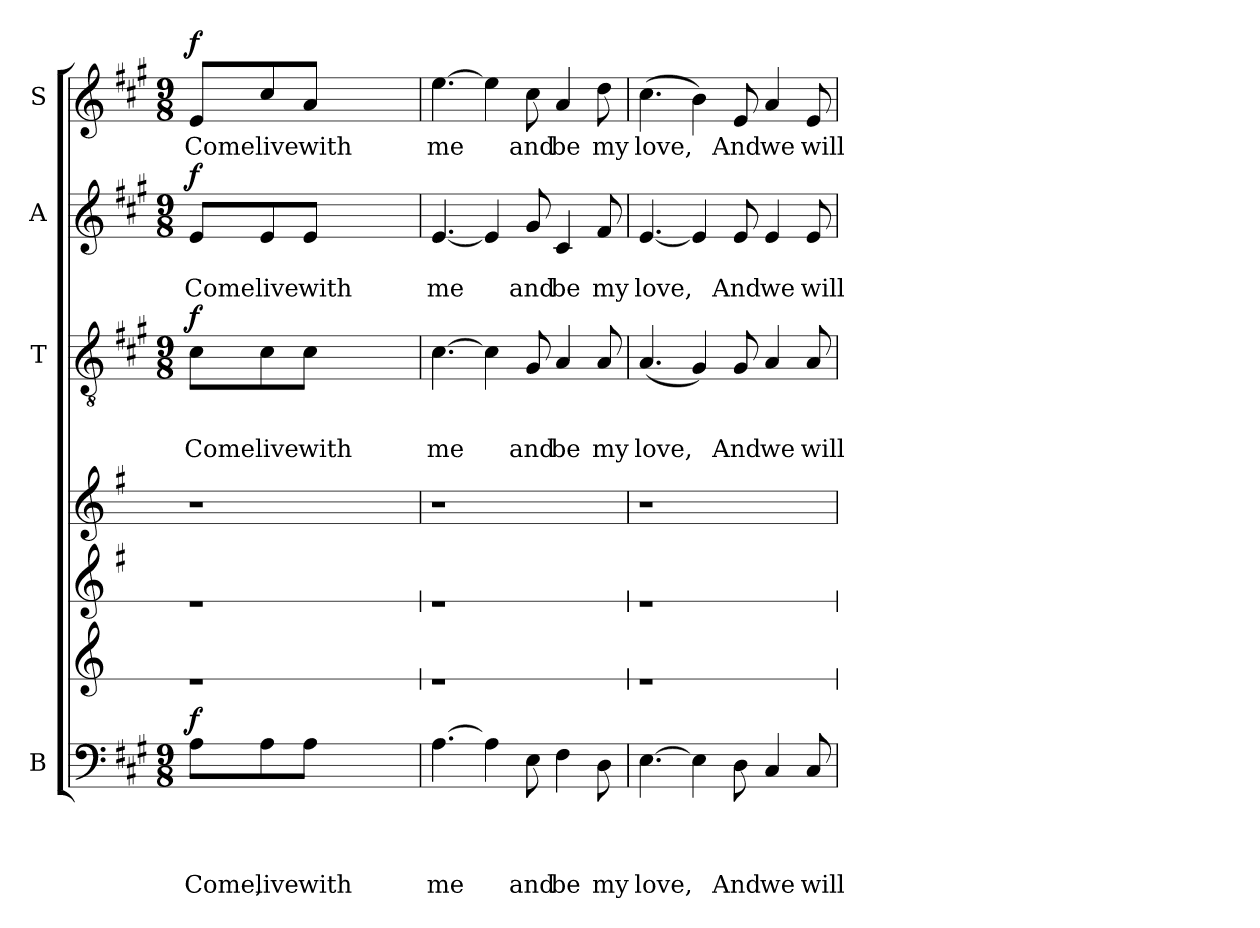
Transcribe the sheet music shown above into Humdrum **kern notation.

**kern	**text	**text	**text	**text	**dynam	**kern	**kern	**kern	**kern	**text	**text	**text	**dynam	**kern	**text	**text	**dynam	**kern	**text	**dynam
*part7	*part7	*part7	*part7	*part7	*part7	*part6	*part5	*part4	*part3	*part3	*part3	*part3	*part3	*part2	*part2	*part2	*part2	*part1	*part1	*part1
*staff7	*staff7	*staff7	*staff7	*staff7	*staff7	*staff6	*staff5	*staff4	*staff3	*staff3	*staff3	*staff3	*staff3	*staff2	*staff2	*staff2	*staff2	*staff1	*staff1	*staff1
*I"B	*	*	*	*	*	*	*	*	*I"T	*	*	*	*	*I"A	*	*	*	*I"S	*	*
*	*	*	*	*	*	*stria1	*stria1	*stria4	*	*	*	*	*	*	*	*	*	*	*	*
*clefF4	*	*	*	*	*	*clefG2	*clefG2	*clefG2	*clefGv2	*	*	*	*	*clefG2	*	*	*	*clefG2	*	*
*ITrd-2c-3	*	*	*	*	*	*	*ITrd-3c-5	*ITrd-3c-5	*ITrd-2c-3	*	*	*	*	*ITrd-2c-3	*	*	*	*ITrd-2c-3	*	*
*k[]	*	*	*	*	*	*k[]	*k[]	*k[]	*k[]	*	*	*	*	*k[]	*	*	*	*k[]	*	*
*C:	*	*	*	*	*	*C:	*C:	*C:	*C:	*	*	*	*	*C:	*	*	*	*C:	*	*
*M9/8	*	*	*	*	*	*	*	*	*M9/8	*	*	*	*	*M9/8	*	*	*	*M9/8	*	*
=1	=1	=1	=1	=1	=1	=1	=1	=1	=1	=1	=1	=1	=1	=1	=1	=1	=1	=1	=1	=1
!	!	!	!	!LO:LY:b	!LO:DY:a	!	!	!	!	!	!	!LO:LY:b	!LO:DY:a	!	!	!LO:LY:b	!LO:DY:a	!	!LO:LY:b	!LO:DY:a
8c\L	.	.	.	Come,	f	1r	1r	1r	8e\L	.	.	Come	f	8g/L	.	Come	f	8g/L	Come	f
!	!	!	!	!LO:LY:b	!	!	!	!	!	!	!	!LO:LY:b	!	!	!	!LO:LY:b	!	!	!LO:LY:b	!
8c\	.	.	.	live	.	.	.	.	8e\	.	.	live	.	8g/	.	live	.	8ee/	live	.
!	!	!	!	!LO:LY:b	!	!	!	!	!	!	!	!LO:LY:b	!	!	!	!LO:LY:b	!	!	!LO:LY:b	!
8c\J	.	.	.	with	.	.	.	.	8e\J	.	.	with	.	8g/J	.	with	.	8cc/J	with	.
2ryy	.	.	.	.	.	.	.	.	2ryy	.	.	.	.	2ryy	.	.	.	2ryy	.	.
8ryy	.	.	.	.	.	.	.	.	8ryy	.	.	.	.	8ryy	.	.	.	8ryy	.	.
=2	=2	=2	=2	=2	=2	=2	=2	=2	=2	=2	=2	=2	=2	=2	=2	=2	=2	=2	=2	=2
!	!	!	!	!LO:LY:b	!	!	!	!	!	!	!	!LO:LY:b	!	!	!	!LO:LY:b	!	!	!LO:LY:b	!
[>4.c\	.	.	.	me	.	1r	1r	1r	[>4.e\	.	.	me	.	[<4.g/	.	me	.	[>4.gg\	me	.
4c\]	.	.	.	.	.	.	.	.	4e\]	.	.	.	.	4g/]	.	.	.	4gg\]	.	.
!	!	!	!	!LO:LY:b	!	!	!	!	!	!	!	!LO:LY:b	!	!	!	!LO:LY:b	!	!	!LO:LY:b	!
8G\	.	.	.	and	.	.	.	.	8B/	.	.	and	.	8b/	.	and	.	8ee\	and	.
!	!	!	!	!LO:LY:b	!	!	!	!	!	!	!	!LO:LY:b	!	!	!	!LO:LY:b	!	!	!LO:LY:b	!
4A\	.	.	.	be	.	.	.	.	4c/	.	.	be	.	4e/	.	be	.	4cc/	be	.
!	!	!	!	!LO:LY:b	!	!	!	!	!	!	!	!LO:LY:b	!	!	!	!LO:LY:b	!	!	!LO:LY:b	!
8F\	.	.	.	my	.	8ryy	8ryy	8ryy	8c/	.	.	my	.	8a/	.	my	.	8ff\	my	.
=3	=3	=3	=3	=3	=3	=3	=3	=3	=3	=3	=3	=3	=3	=3	=3	=3	=3	=3	=3	=3
!	!	!	!	!LO:LY:b	!	!	!	!	!	!	!	!LO:LY:b	!	!	!	!LO:LY:b	!	!	!LO:LY:b	!
[>4.G\	.	.	.	love,	.	1r	1r	1r	(<4.c/	.	.	love,	.	[<4.g/	.	love,	.	(>4.ee\	love,	.
4G\]	.	.	.	.	.	.	.	.	4B/)	.	.	.	.	4g/]	.	.	.	4dd\)	.	.
!	!	!	!	!LO:LY:b	!	!	!	!	!	!	!	!LO:LY:b	!	!	!	!LO:LY:b	!	!	!LO:LY:b	!
8F\	.	.	.	And	.	.	.	.	8B/	.	.	And	.	8g/	.	And	.	8g/	And	.
!	!	!	!	!LO:LY:b	!	!	!	!	!	!	!	!LO:LY:b	!	!	!	!LO:LY:b	!	!	!LO:LY:b	!
4E/	.	.	.	we	.	.	.	.	4c/	.	.	we	.	4g/	.	we	.	4cc/	we	.
!	!	!	!	!LO:LY:b	!	!	!	!	!	!	!	!LO:LY:b	!	!	!	!LO:LY:b	!	!	!LO:LY:b	!
8E/	.	.	.	will	.	8ryy	8ryy	8ryy	8c/	.	.	will	.	8g/	.	will	.	8g/	will	.
=	=	=	=	=	=	=	=	=	=	=	=	=	=	=	=	=	=	=	=	=
*-	*-	*-	*-	*-	*-	*-	*-	*-	*-	*-	*-	*-	*-	*-	*-	*-	*-	*-	*-	*-
